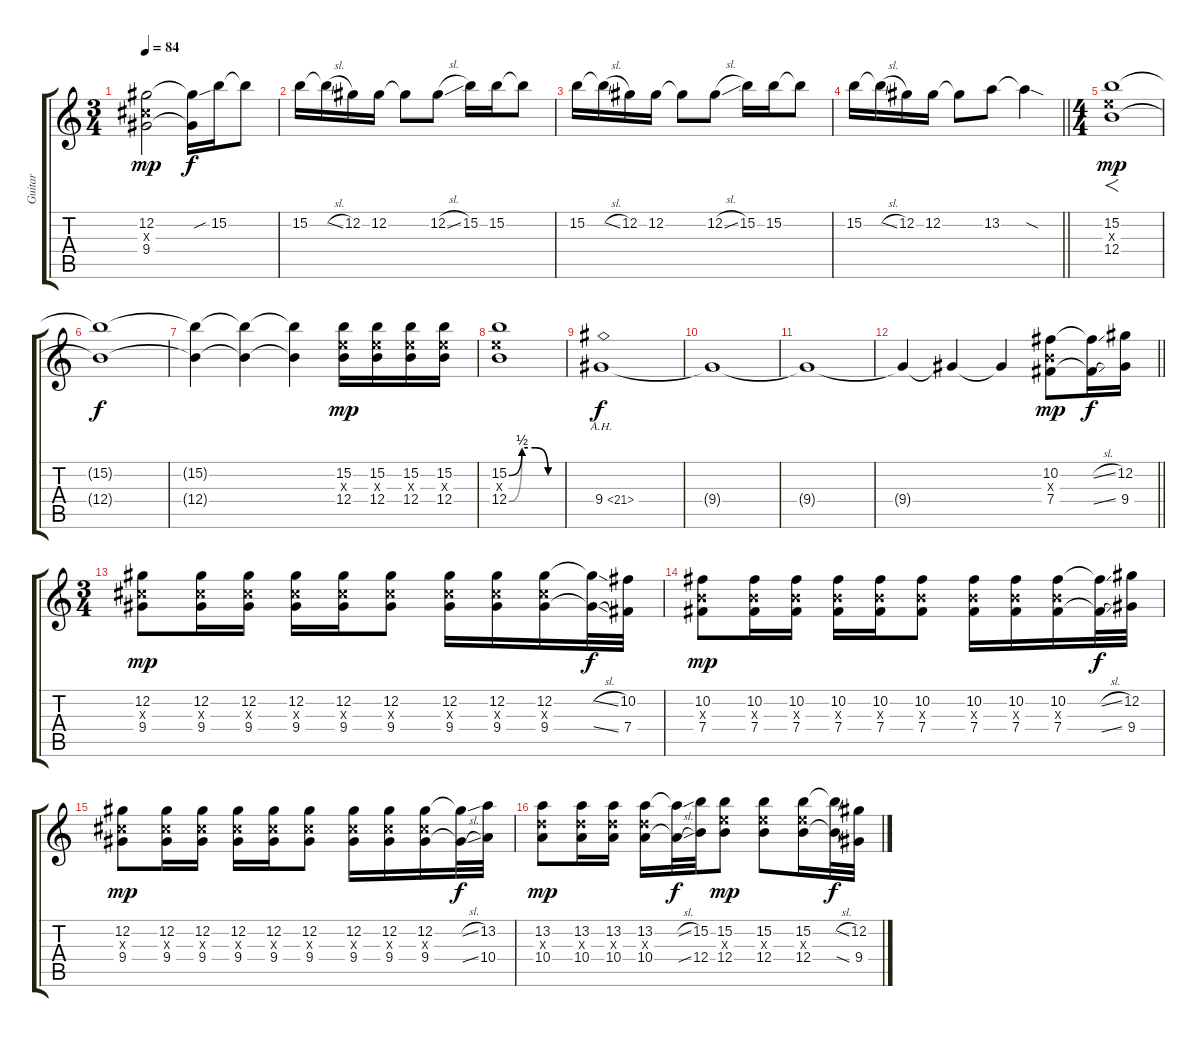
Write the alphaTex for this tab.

\track ("Guitar" "Guitar") {instrument electricguitarclean}
\staff {score tabs}
\tuning (Db4 Ab3 E3 B2 Gb2 Db2) {hide}
\ts (3 4)
\section ("" "")
\tempo 84
\clef g2
\ks c
(12.2 9.3{x} 9.4).2{dy mp} (12.2{sou t} 9.4{t}).16{dy f} 15.2.16 15.2{t}.8 |
15.2.16 15.2{sl t}.16 12.2.16 12.2.16 12.2{t}.8 12.2{sl}.8 15.2.16 15.2.16 15.2{t}.8 |
15.2.16 15.2{sl t}.16 12.2.16 12.2.16 12.2{t}.8 12.2{sl}.8 15.2.16 15.2.16 15.2{t}.8 |
\barLineRight lightlight
15.2.16 15.2{sl t}.16 12.2.16 12.2.16 12.2{t}.8 13.2.8 13.2{sod t}.4 |
\ts (4 4)
\section ("" "")
(15.2 12.3{x} 12.4).1{f dy mp} |
(15.2{t} 12.4{t}).1{dy f} |
(15.2{t} 12.4{t}).4 (15.2{t} 12.4{t}).4 (15.2{t} 12.4{t}).4 (15.2 12.3{x} 12.4).16{dy mp} (15.2 12.3{x} 12.4).16 (15.2 12.3{x} 12.4).16 (15.2 12.3{x} 12.4).16 |
(15.2{be (custom 0 0 15 2 30 2 45 0 60 0)} 12.3{x} 12.4{be (custom 0 0 15 2 30 2 45 0 60 0)}).1 |
9.4{ah 12}.1{dy f} |
9.4{t}.1 |
9.4{t}.1 |
\barLineRight lightlight
9.4{t}.4 9.4{t}.4 9.4{t}.4 (10.2 7.3{x} 7.4).8{dy mp} (10.2{sl t} 7.4{sl t}).16{dy f} (12.2 9.4).16 |
\ts (3 4)
\section ("" "")
(12.2 9.3{x} 9.4).8{dy mp} (12.2 9.3{x} 9.4).16 (12.2 9.3{x} 9.4).16 (12.2 9.3{x} 9.4).16 (12.2 9.3{x} 9.4).16 (12.2 9.3{x} 9.4).8 (12.2 9.3{x} 9.4).16 (12.2 9.3{x} 9.4).16 (12.2 9.3{x} 9.4).16 (12.2{sl t} 9.4{sl t}).32{dy f} (10.2 7.4).32 |
(10.2 7.3{x} 7.4).8{dy mp} (10.2 7.3{x} 7.4).16 (10.2 7.3{x} 7.4).16 (10.2 7.3{x} 7.4).16 (10.2 7.3{x} 7.4).16 (10.2 7.3{x} 7.4).8 (10.2 7.3{x} 7.4).16 (10.2 7.3{x} 7.4).16 (10.2 7.3{x} 7.4).16 (10.2{sl t} 7.4{sl t}).32{dy f} (12.2 9.4).32 |
(12.2 9.3{x} 9.4).8{dy mp} (12.2 9.3{x} 9.4).16 (12.2 9.3{x} 9.4).16 (12.2 9.3{x} 9.4).16 (12.2 9.3{x} 9.4).16 (12.2 9.3{x} 9.4).8 (12.2 9.3{x} 9.4).16 (12.2 9.3{x} 9.4).16 (12.2 9.3{x} 9.4).16 (12.2{sl t} 9.4{sl t}).32{dy f} (13.2 10.4).32 |
(13.2 10.3{x} 10.4).8{dy mp} (13.2 10.3{x} 10.4).16 (13.2 10.3{x} 10.4).16 (13.2 10.3{x} 10.4).16 (13.2{sl t} 10.4{sl t}).32{dy f} (15.2 12.4).32 (15.2 12.3{x} 12.4).8{dy mp} (15.2 12.3{x} 12.4).8 (15.2 12.3{x} 12.4).16 (15.2{sl t} 12.4{sl t}).32{dy f} (12.2 9.4).32
